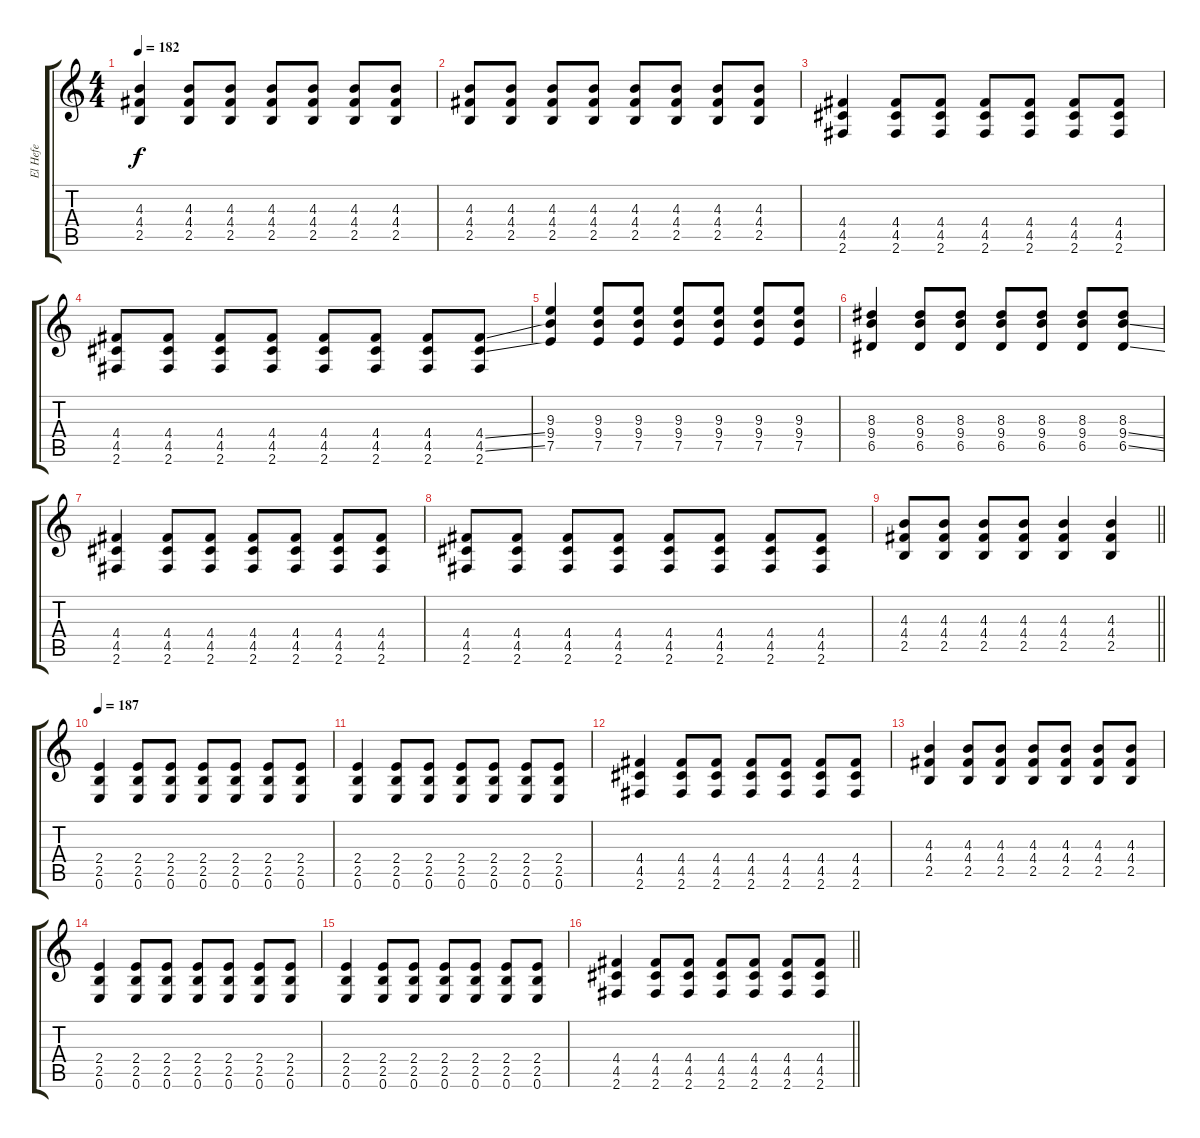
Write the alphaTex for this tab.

\track ("El Hefe" "El Hefe") {instrument distortionguitar}
\staff {score tabs}
\tuning (E4 B3 G3 D3 A2 E2) {hide}
\ts (4 4)
\tempo 182
\clef g2
\ks c
(4.3 4.4 2.5).4{dy f} (4.3 4.4 2.5).8 (4.3 4.4 2.5).8 (4.3 4.4 2.5).8 (4.3 4.4 2.5).8 (4.3 4.4 2.5).8 (4.3 4.4 2.5).8 |
(4.3 4.4 2.5).8 (4.3 4.4 2.5).8 (4.3 4.4 2.5).8 (4.3 4.4 2.5).8 (4.3 4.4 2.5).8 (4.3 4.4 2.5).8 (4.3 4.4 2.5).8 (4.3 4.4 2.5).8 |
(4.4 4.5 2.6).4 (4.4 4.5 2.6).8 (4.4 4.5 2.6).8 (4.4 4.5 2.6).8 (4.4 4.5 2.6).8 (4.4 4.5 2.6).8 (4.4 4.5 2.6).8 |
(4.4 4.5 2.6).8 (4.4 4.5 2.6).8 (4.4 4.5 2.6).8 (4.4 4.5 2.6).8 (4.4 4.5 2.6).8 (4.4 4.5 2.6).8 (4.4 4.5 2.6).8 (4.4{ss} 4.5{ss} 2.6).8 |
(9.3 9.4 7.5).4 (9.3 9.4 7.5).8 (9.3 9.4 7.5).8 (9.3 9.4 7.5).8 (9.3 9.4 7.5).8 (9.3 9.4 7.5).8 (9.3 9.4 7.5).8 |
(8.3 9.4 6.5).4 (8.3 9.4 6.5).8 (8.3 9.4 6.5).8 (8.3 9.4 6.5).8 (8.3 9.4 6.5).8 (8.3 9.4 6.5).8 (8.3 9.4{ss} 6.5{ss}).8 |
(4.4 4.5 2.6).4 (4.4 4.5 2.6).8 (4.4 4.5 2.6).8 (4.4 4.5 2.6).8 (4.4 4.5 2.6).8 (4.4 4.5 2.6).8 (4.4 4.5 2.6).8 |
(4.4 4.5 2.6).8 (4.4 4.5 2.6).8 (4.4 4.5 2.6).8 (4.4 4.5 2.6).8 (4.4 4.5 2.6).8 (4.4 4.5 2.6).8 (4.4 4.5 2.6).8 (4.4 4.5 2.6).8 |
\barLineRight lightlight
(4.3 4.4 2.5).8 (4.3 4.4 2.5).8 (4.3 4.4 2.5).8 (4.3 4.4 2.5).8 (4.3 4.4 2.5).4 (4.3 4.4 2.5).4 |
\section ("" "")
\tempo 187
(2.4 2.5 0.6).4 (2.4 2.5 0.6).8 (2.4 2.5 0.6).8 (2.4 2.5 0.6).8 (2.4 2.5 0.6).8 (2.4 2.5 0.6).8 (2.4 2.5 0.6).8 |
(2.4 2.5 0.6).4 (2.4 2.5 0.6).8 (2.4 2.5 0.6).8 (2.4 2.5 0.6).8 (2.4 2.5 0.6).8 (2.4 2.5 0.6).8 (2.4 2.5 0.6).8 |
(4.4 4.5 2.6).4 (4.4 4.5 2.6).8 (4.4 4.5 2.6).8 (4.4 4.5 2.6).8 (4.4 4.5 2.6).8 (4.4 4.5 2.6).8 (4.4 4.5 2.6).8 |
(4.3 4.4 2.5).4 (4.3 4.4 2.5).8 (4.3 4.4 2.5).8 (4.3 4.4 2.5).8 (4.3 4.4 2.5).8 (4.3 4.4 2.5).8 (4.3 4.4 2.5).8 |
(2.4 2.5 0.6).4 (2.4 2.5 0.6).8 (2.4 2.5 0.6).8 (2.4 2.5 0.6).8 (2.4 2.5 0.6).8 (2.4 2.5 0.6).8 (2.4 2.5 0.6).8 |
(2.4 2.5 0.6).4 (2.4 2.5 0.6).8 (2.4 2.5 0.6).8 (2.4 2.5 0.6).8 (2.4 2.5 0.6).8 (2.4 2.5 0.6).8 (2.4 2.5 0.6).8 |
\barLineRight lightlight
(4.4 4.5 2.6).4 (4.4 4.5 2.6).8 (4.4 4.5 2.6).8 (4.4 4.5 2.6).8 (4.4 4.5 2.6).8 (4.4 4.5 2.6).8 (4.4 4.5 2.6).8
